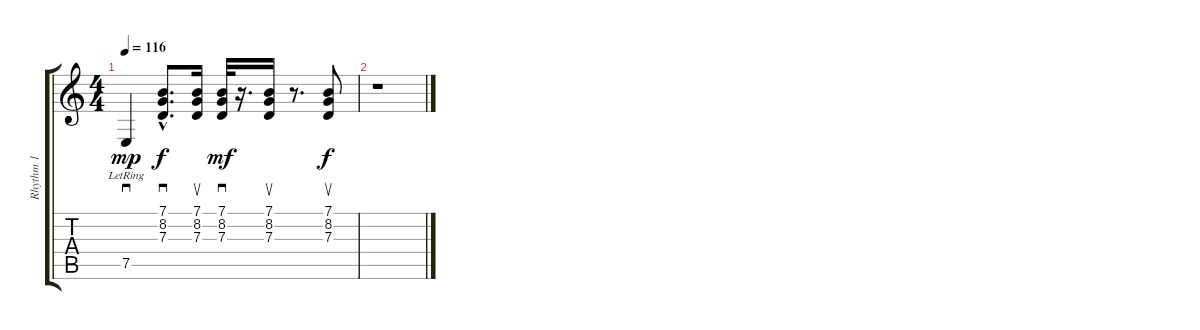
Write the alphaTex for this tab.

\track ("Rhythm 1" "Rhythm 1") {instrument electricpiano1}
\staff {score tabs}
\tuning (E4 B3 G3 D3 A2 E2) {hide}
\ts (4 4)
\tempo 116
\clef g2
\ks c
7.5{lr}.4{sd dy mp} (7.1{hac} 8.2{hac} 7.3{hac}).8{d sd dy f} (7.1 8.2 7.3).16{su} (7.1 8.2 7.3).32{sd dy mf} r.16{d} (7.1 8.2 7.3).16{su} r.8{d} (7.1 8.2 7.3).8{su dy f} |
r.1
